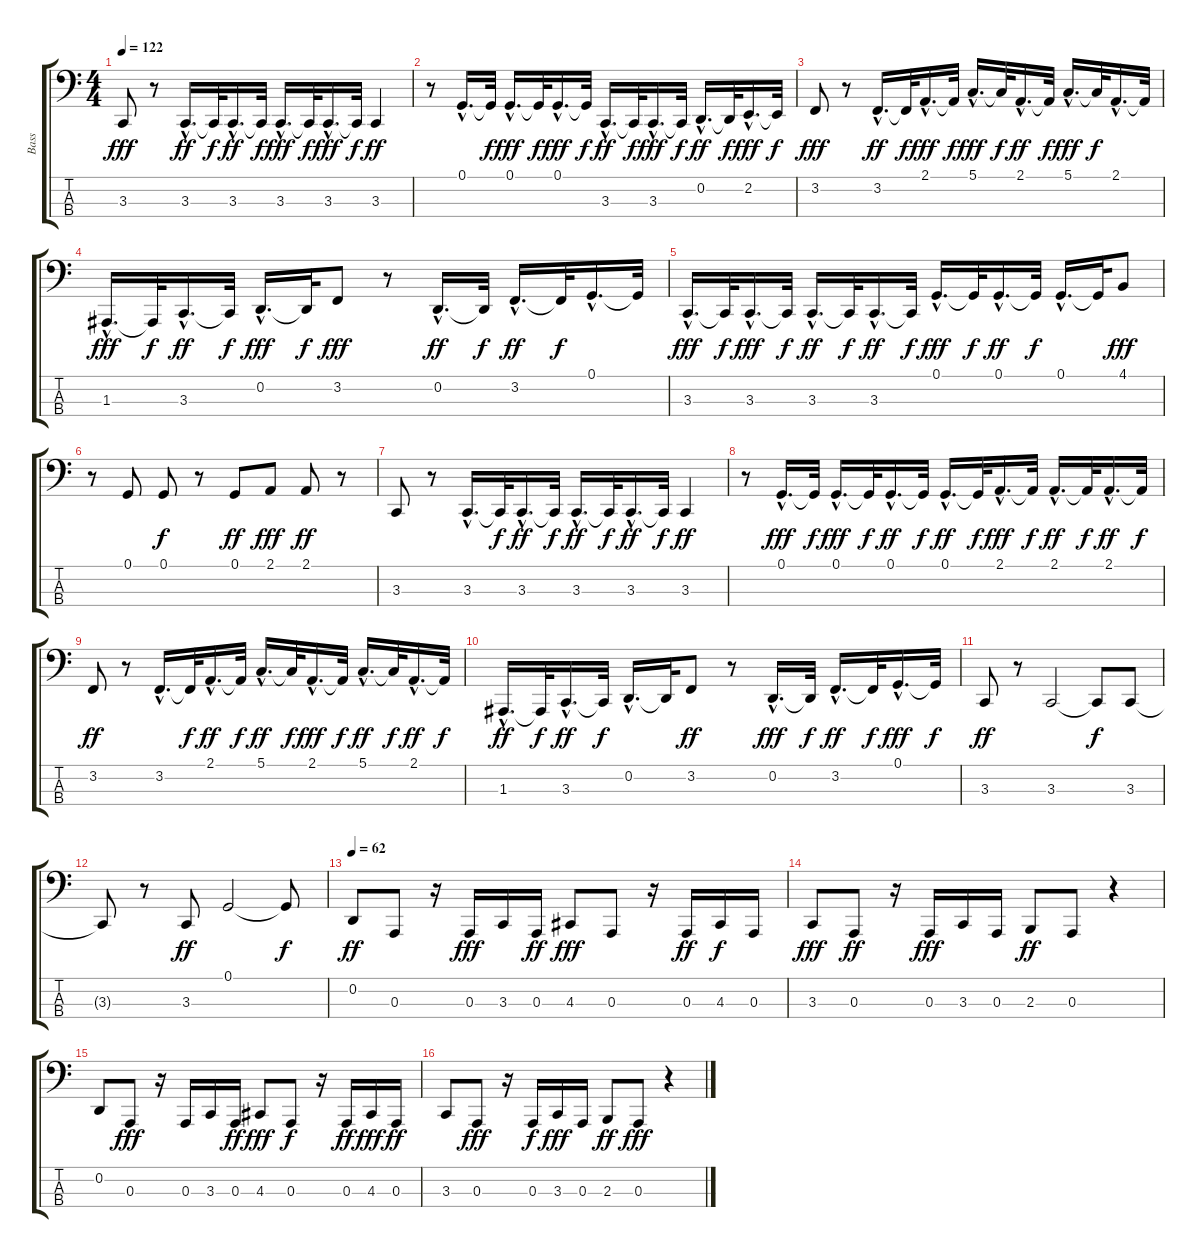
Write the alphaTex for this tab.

\track ("Bass" "Bass") {instrument fretlessbass}
\staff {score tabs}
\tuning (G1 D1 A0 E0) {hide}
\ts (4 4)
\tempo 122
\clef f4
\ks c
3.3.8{dy fff} r.8 3.3{hac}.16{d dy ff} 3.3{t}.32{dy f} 3.3{hac}.16{d dy ff} 3.3{t}.32{dy f} 3.3{hac}.16{d dy fff} 3.3{t}.32{dy f} 3.3{hac}.16{d dy fff} 3.3{t}.32{dy f} 3.3.4{dy ff} |
r.8 0.1{hac}.16{d} 0.1{t}.32{dy f} 0.1{hac}.16{d dy fff} 0.1{t}.32{dy f} 0.1{hac}.16{d dy fff} 0.1{t}.32{dy f} 3.3{hac}.16{d dy ff} 3.3{t}.32{dy f} 3.3{hac}.16{d dy fff} 3.3{t}.32{dy f} 0.2{hac}.16{d dy ff} 0.2{t}.32{dy f} 2.2{hac}.16{d dy fff} 2.2{t}.32{dy f} |
3.2.8{dy fff} r.8 3.2{hac}.16{d dy ff} 3.2{t}.32{dy f} 2.1{hac}.16{d dy fff} 2.1{t}.32{dy f} 5.1{hac}.16{d dy fff} 5.1{t}.32{dy f} 2.1{hac}.16{d dy ff} 2.1{t}.32{dy f} 5.1{hac}.16{d dy fff} 5.1{t}.32{dy f} 2.1{hac}.16{d} 2.1{t}.32 |
1.3{hac}.16{d dy fff} 1.3{t}.32{dy f} 3.3{hac}.16{d dy ff} 3.3{t}.32{dy f} 0.2{hac}.16{d dy fff} 0.2{t}.32{dy f} 3.2.8{dy fff} r.8 0.2{hac}.16{d dy ff} 0.2{t}.32{dy f} 3.2{hac}.16{d dy ff} 3.2{t}.32{dy f} 0.1{hac}.16{d} 0.1{t}.32 |
3.3{hac}.16{d dy fff} 3.3{t}.32{dy f} 3.3{hac}.16{d dy fff} 3.3{t}.32{dy f} 3.3{hac}.16{d dy ff} 3.3{t}.32{dy f} 3.3{hac}.16{d dy ff} 3.3{t}.32{dy f} 0.1{hac}.16{d dy fff} 0.1{t}.32{dy f} 0.1{hac}.16{d dy ff} 0.1{t}.32{dy f} 0.1{hac}.16{d} 0.1{t}.32 4.1.8{dy fff} |
r.8 0.1.8 0.1.8{dy f} r.8 0.1.8{dy ff} 2.1.8{dy fff} 2.1.8{dy ff} r.8 |
3.3.8 r.8 3.3{hac}.16{d} 3.3{t}.32{dy f} 3.3{hac}.16{d dy ff} 3.3{t}.32{dy f} 3.3{hac}.16{d dy ff} 3.3{t}.32{dy f} 3.3{hac}.16{d dy ff} 3.3{t}.32{dy f} 3.3.4{dy ff} |
r.8 0.1{hac}.16{d dy fff} 0.1{t}.32{dy f} 0.1{hac}.16{d dy fff} 0.1{t}.32{dy f} 0.1{hac}.16{d dy ff} 0.1{t}.32{dy f} 0.1{hac}.16{d dy ff} 0.1{t}.32{dy f} 2.1{hac}.16{d dy fff} 2.1{t}.32{dy f} 2.1{hac}.16{d dy ff} 2.1{t}.32{dy f} 2.1{hac}.16{d dy ff} 2.1{t}.32{dy f} |
3.2.8{dy ff} r.8 3.2{hac}.16{d} 3.2{t}.32{dy f} 2.1{hac}.16{d dy ff} 2.1{t}.32{dy f} 5.1{hac}.16{d dy ff} 5.1{t}.32{dy f} 2.1{hac}.16{d dy fff} 2.1{t}.32{dy f} 5.1{hac}.16{d dy ff} 5.1{t}.32{dy f} 2.1{hac}.16{d dy ff} 2.1{t}.32{dy f} |
1.3{hac}.16{d dy ff} 1.3{t}.32{dy f} 3.3{hac}.16{d dy ff} 3.3{t}.32{dy f} 0.2{hac}.16{d} 0.2{t}.32 3.2.8{dy ff} r.8 0.2{hac}.16{d dy fff} 0.2{t}.32{dy f} 3.2{hac}.16{d dy ff} 3.2{t}.32{dy f} 0.1{hac}.16{d dy fff} 0.1{t}.32{dy f} |
3.3.8{dy ff} r.8 3.3.2 3.3{t}.8{dy f} 3.3.8 |
3.3{t}.8 r.8 3.3.8{dy ff} 0.1.2 0.1{t}.8{dy f} |
\tempo 62
0.2.8{dy ff} 0.3.8 r.16 0.3.16{dy fff} 3.3.16 0.3.16{dy ff} 4.3.8{dy fff} 0.3.8 r.16 0.3.16{dy ff} 4.3.16{dy f} 0.3.16 |
3.3.8{dy fff} 0.3.8{dy ff} r.16 0.3.16{dy fff} 3.3.16 0.3.16 2.3.8{dy ff} 0.3.8 r.4 |
0.2.8 0.3.8{dy fff} r.16 0.3.16 3.3.16 0.3.16{dy ff} 4.3.8{dy fff} 0.3.8{dy f} r.16 0.3.16{dy ff} 4.3.16{dy fff} 0.3.16{dy ff} |
3.3.8 0.3.8{dy fff} r.16 0.3.16{dy f} 3.3.16{dy fff} 0.3.16 2.3.8{dy ff} 0.3.8{dy fff} r.4
